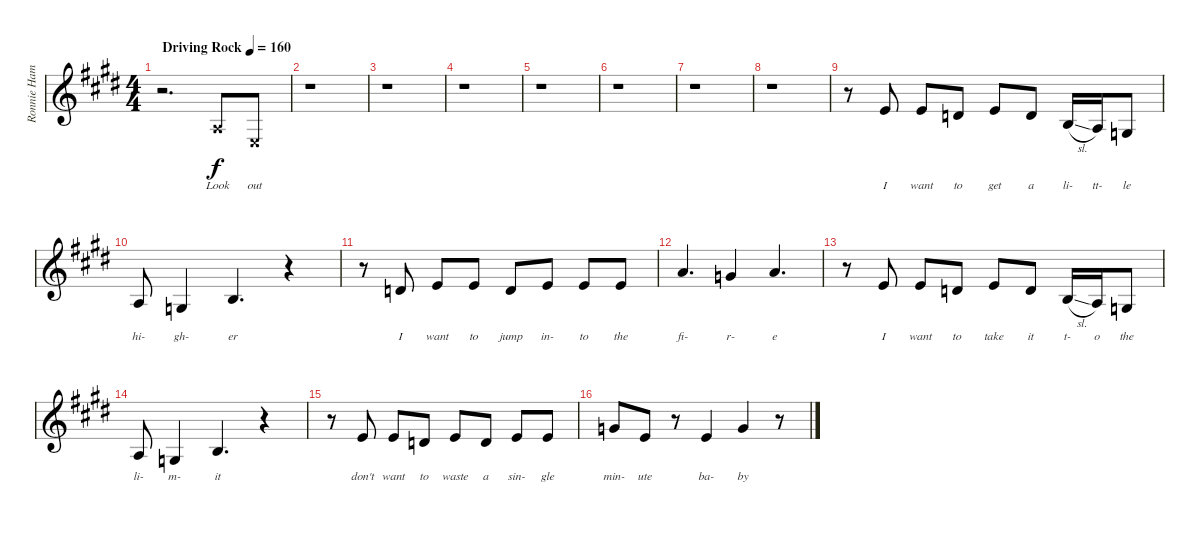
\track ("Ronnie Hammond Vocals" "Ronnie Ham") {instrument violin}
\staff {score}
\tuning (E4 B3 G3 D3 A2 E2) {hide}
\ts (4 4)
\tempo (160 "Driving Rock")
\clef g2
\ks e
r.2{d dy f instrument violin} 2.3{x}.8{lyrics (0 "Look") lyrics (1 "") lyrics (2 "") lyrics (3 "") lyrics (4 "")} 2.4{x}.8{lyrics (0 "out") lyrics (1 "") lyrics (2 "") lyrics (3 "") lyrics (4 "")} |
r.1 |
r.1 |
r.1 |
r.1 |
r.1 |
r.1 |
r.1 |
r.8 5.2.8{lyrics (0 "I") lyrics (1 "") lyrics (2 "") lyrics (3 "") lyrics (4 "")} 5.2.8{lyrics (0 "want") lyrics (1 "") lyrics (2 "") lyrics (3 "") lyrics (4 "")} 3.2.8{lyrics (0 "to") lyrics (1 "") lyrics (2 "") lyrics (3 "") lyrics (4 "")} 5.2.8{lyrics (0 "get") lyrics (1 "") lyrics (2 "") lyrics (3 "") lyrics (4 "")} 3.2.8{lyrics (0 "a") lyrics (1 "") lyrics (2 "") lyrics (3 "") lyrics (4 "")} 4.3{sl}.16{lyrics (0 "li-") lyrics (1 "") lyrics (2 "") lyrics (3 "") lyrics (4 "")} 2.3.16{lyrics (0 "tt-") lyrics (1 "") lyrics (2 "") lyrics (3 "") lyrics (4 "")} 0.3.8{lyrics (0 "le") lyrics (1 "") lyrics (2 "") lyrics (3 "") lyrics (4 "")} |
2.3.8{lyrics (0 "hi-") lyrics (1 "") lyrics (2 "") lyrics (3 "") lyrics (4 "")} 0.3.4{lyrics (0 "gh-") lyrics (1 "") lyrics (2 "") lyrics (3 "") lyrics (4 "")} 4.3.4{d lyrics (0 "er") lyrics (1 "") lyrics (2 "") lyrics (3 "") lyrics (4 "")} r.4 |
r.8 3.2.8{lyrics (0 "I") lyrics (1 "") lyrics (2 "") lyrics (3 "") lyrics (4 "")} 5.2.8{lyrics (0 "want") lyrics (1 "") lyrics (2 "") lyrics (3 "") lyrics (4 "")} 5.2.8{lyrics (0 "to") lyrics (1 "") lyrics (2 "") lyrics (3 "") lyrics (4 "")} 3.2.8{lyrics (0 "jump") lyrics (1 "") lyrics (2 "") lyrics (3 "") lyrics (4 "")} 5.2.8{lyrics (0 "in-") lyrics (1 "") lyrics (2 "") lyrics (3 "") lyrics (4 "")} 5.2.8{lyrics (0 "to") lyrics (1 "") lyrics (2 "") lyrics (3 "") lyrics (4 "")} 5.2.8{lyrics (0 "the") lyrics (1 "") lyrics (2 "") lyrics (3 "") lyrics (4 "")} |
5.1.4{d lyrics (0 "fi-") lyrics (1 "") lyrics (2 "") lyrics (3 "") lyrics (4 "")} 3.1.4{lyrics (0 "r-") lyrics (1 "") lyrics (2 "") lyrics (3 "") lyrics (4 "")} 5.1.4{d lyrics (0 "e") lyrics (1 "") lyrics (2 "") lyrics (3 "") lyrics (4 "")} |
r.8 5.2.8{lyrics (0 "I") lyrics (1 "") lyrics (2 "") lyrics (3 "") lyrics (4 "")} 5.2.8{lyrics (0 "want") lyrics (1 "") lyrics (2 "") lyrics (3 "") lyrics (4 "")} 3.2.8{lyrics (0 "to") lyrics (1 "") lyrics (2 "") lyrics (3 "") lyrics (4 "")} 5.2.8{lyrics (0 "take") lyrics (1 "") lyrics (2 "") lyrics (3 "") lyrics (4 "")} 3.2.8{lyrics (0 "it") lyrics (1 "") lyrics (2 "") lyrics (3 "") lyrics (4 "")} 4.3{sl}.16{lyrics (0 "t-") lyrics (1 "") lyrics (2 "") lyrics (3 "") lyrics (4 "")} 2.3.16{lyrics (0 "o") lyrics (1 "") lyrics (2 "") lyrics (3 "") lyrics (4 "")} 0.3.8{lyrics (0 "the") lyrics (1 "") lyrics (2 "") lyrics (3 "") lyrics (4 "")} |
2.3.8{lyrics (0 "li-") lyrics (1 "") lyrics (2 "") lyrics (3 "") lyrics (4 "")} 0.3.4{lyrics (0 "m-") lyrics (1 "") lyrics (2 "") lyrics (3 "") lyrics (4 "")} 4.3.4{d lyrics (0 "it") lyrics (1 "") lyrics (2 "") lyrics (3 "") lyrics (4 "")} r.4 |
r.8 5.2.8{lyrics (0 "don't") lyrics (1 "") lyrics (2 "") lyrics (3 "") lyrics (4 "")} 5.2.8{lyrics (0 "want") lyrics (1 "") lyrics (2 "") lyrics (3 "") lyrics (4 "")} 3.2.8{lyrics (0 "to") lyrics (1 "") lyrics (2 "") lyrics (3 "") lyrics (4 "")} 5.2.8{lyrics (0 "waste") lyrics (1 "") lyrics (2 "") lyrics (3 "") lyrics (4 "")} 3.2.8{lyrics (0 "a") lyrics (1 "") lyrics (2 "") lyrics (3 "") lyrics (4 "")} 5.2.8{lyrics (0 "sin-") lyrics (1 "") lyrics (2 "") lyrics (3 "") lyrics (4 "")} 5.2.8{lyrics (0 "gle") lyrics (1 "") lyrics (2 "") lyrics (3 "") lyrics (4 "")} |
3.1.8{lyrics (0 "min-") lyrics (1 "") lyrics (2 "") lyrics (3 "") lyrics (4 "")} 5.2.8{lyrics (0 "ute") lyrics (1 "") lyrics (2 "") lyrics (3 "") lyrics (4 "")} r.8 5.2.4{lyrics (0 "ba-") lyrics (1 "") lyrics (2 "") lyrics (3 "") lyrics (4 "")} 3.1.4{lyrics (0 "by") lyrics (1 "") lyrics (2 "") lyrics (3 "") lyrics (4 "")} r.8
